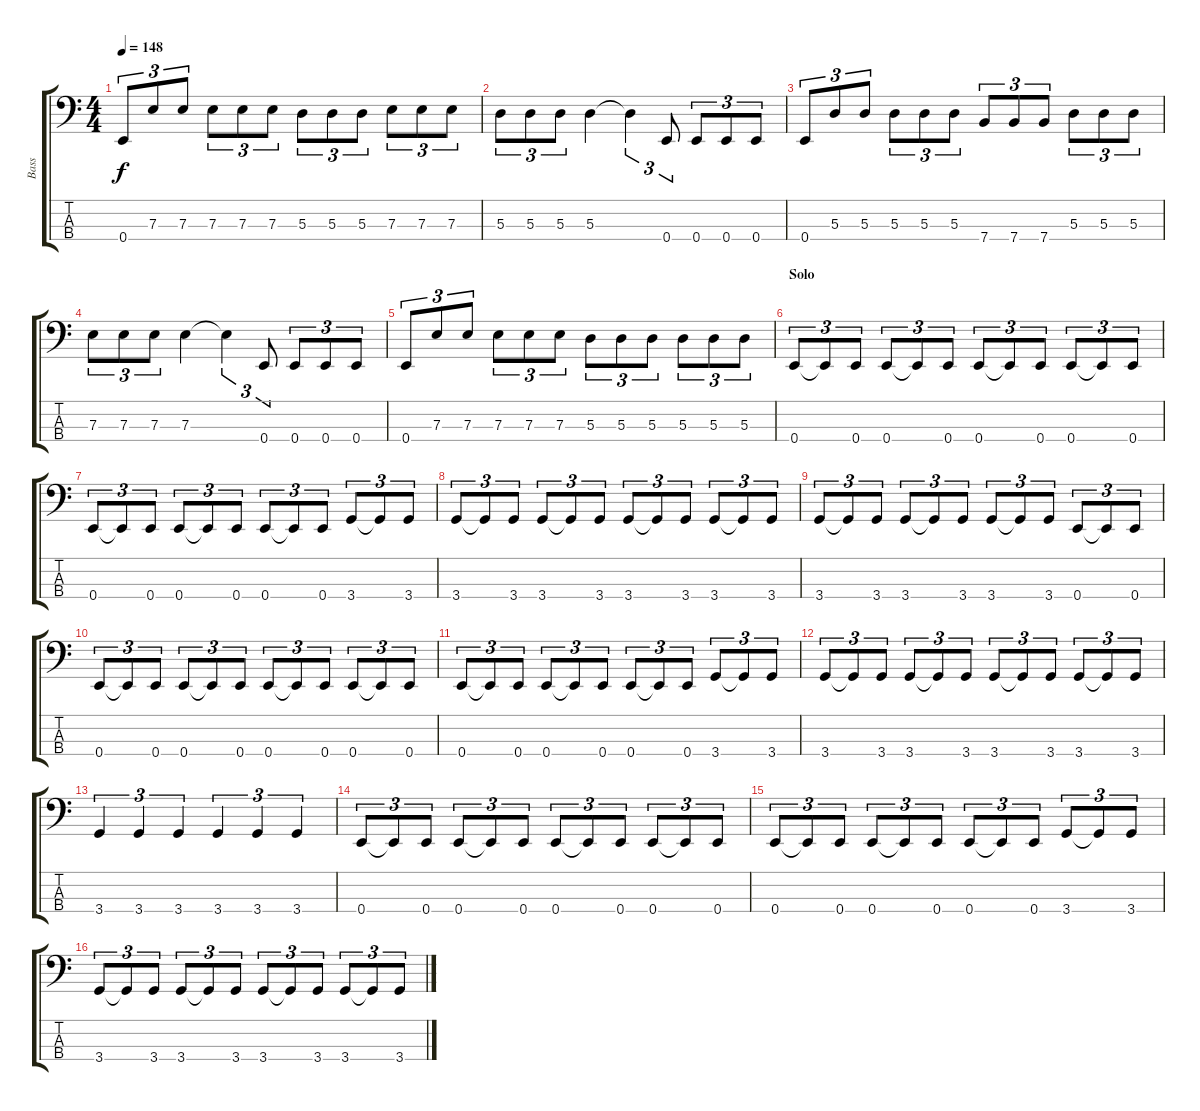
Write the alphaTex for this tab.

\track ("Bass" "Bass") {instrument electricbassfinger}
\staff {score tabs}
\tuning (G2 D2 A1 E1) {hide}
\ts (4 4)
\tempo 148
\clef f4
\ks c
0.4.8{tu (3 2) dy f} 7.3.8{tu (3 2)} 7.3.8{tu (3 2)} 7.3.8{tu (3 2)} 7.3.8{tu (3 2)} 7.3.8{tu (3 2)} 5.3.8{tu (3 2)} 5.3.8{tu (3 2)} 5.3.8{tu (3 2)} 7.3.8{tu (3 2)} 7.3.8{tu (3 2)} 7.3.8{tu (3 2)} |
5.3.8{tu (3 2)} 5.3.8{tu (3 2)} 5.3.8{tu (3 2)} 5.3.4 5.3{t}.4{tu (3 2)} 0.4.8{tu (3 2)} 0.4.8{tu (3 2)} 0.4.8{tu (3 2)} 0.4.8{tu (3 2)} |
0.4.8{tu (3 2)} 5.3.8{tu (3 2)} 5.3.8{tu (3 2)} 5.3.8{tu (3 2)} 5.3.8{tu (3 2)} 5.3.8{tu (3 2)} 7.4.8{tu (3 2)} 7.4.8{tu (3 2)} 7.4.8{tu (3 2)} 5.3.8{tu (3 2)} 5.3.8{tu (3 2)} 5.3.8{tu (3 2)} |
7.3.8{tu (3 2)} 7.3.8{tu (3 2)} 7.3.8{tu (3 2)} 7.3.4 7.3{t}.4{tu (3 2)} 0.4.8{tu (3 2)} 0.4.8{tu (3 2)} 0.4.8{tu (3 2)} 0.4.8{tu (3 2)} |
0.4.8{tu (3 2)} 7.3.8{tu (3 2)} 7.3.8{tu (3 2)} 7.3.8{tu (3 2)} 7.3.8{tu (3 2)} 7.3.8{tu (3 2)} 5.3.8{tu (3 2)} 5.3.8{tu (3 2)} 5.3.8{tu (3 2)} 5.3.8{tu (3 2)} 5.3.8{tu (3 2)} 5.3.8{tu (3 2)} |
\section ("" "Solo")
0.4.8{tu (3 2)} 0.4{t}.8{tu (3 2)} 0.4.8{tu (3 2)} 0.4.8{tu (3 2)} 0.4{t}.8{tu (3 2)} 0.4.8{tu (3 2)} 0.4.8{tu (3 2)} 0.4{t}.8{tu (3 2)} 0.4.8{tu (3 2)} 0.4.8{tu (3 2)} 0.4{t}.8{tu (3 2)} 0.4.8{tu (3 2)} |
0.4.8{tu (3 2)} 0.4{t}.8{tu (3 2)} 0.4.8{tu (3 2)} 0.4.8{tu (3 2)} 0.4{t}.8{tu (3 2)} 0.4.8{tu (3 2)} 0.4.8{tu (3 2)} 0.4{t}.8{tu (3 2)} 0.4.8{tu (3 2)} 3.4.8{tu (3 2)} 3.4{t}.8{tu (3 2)} 3.4.8{tu (3 2)} |
3.4.8{tu (3 2)} 3.4{t}.8{tu (3 2)} 3.4.8{tu (3 2)} 3.4.8{tu (3 2)} 3.4{t}.8{tu (3 2)} 3.4.8{tu (3 2)} 3.4.8{tu (3 2)} 3.4{t}.8{tu (3 2)} 3.4.8{tu (3 2)} 3.4.8{tu (3 2)} 3.4{t}.8{tu (3 2)} 3.4.8{tu (3 2)} |
3.4.8{tu (3 2)} 3.4{t}.8{tu (3 2)} 3.4.8{tu (3 2)} 3.4.8{tu (3 2)} 3.4{t}.8{tu (3 2)} 3.4.8{tu (3 2)} 3.4.8{tu (3 2)} 3.4{t}.8{tu (3 2)} 3.4.8{tu (3 2)} 0.4.8{tu (3 2)} 0.4{t}.8{tu (3 2)} 0.4.8{tu (3 2)} |
0.4.8{tu (3 2)} 0.4{t}.8{tu (3 2)} 0.4.8{tu (3 2)} 0.4.8{tu (3 2)} 0.4{t}.8{tu (3 2)} 0.4.8{tu (3 2)} 0.4.8{tu (3 2)} 0.4{t}.8{tu (3 2)} 0.4.8{tu (3 2)} 0.4.8{tu (3 2)} 0.4{t}.8{tu (3 2)} 0.4.8{tu (3 2)} |
0.4.8{tu (3 2)} 0.4{t}.8{tu (3 2)} 0.4.8{tu (3 2)} 0.4.8{tu (3 2)} 0.4{t}.8{tu (3 2)} 0.4.8{tu (3 2)} 0.4.8{tu (3 2)} 0.4{t}.8{tu (3 2)} 0.4.8{tu (3 2)} 3.4.8{tu (3 2)} 3.4{t}.8{tu (3 2)} 3.4.8{tu (3 2)} |
3.4.8{tu (3 2)} 3.4{t}.8{tu (3 2)} 3.4.8{tu (3 2)} 3.4.8{tu (3 2)} 3.4{t}.8{tu (3 2)} 3.4.8{tu (3 2)} 3.4.8{tu (3 2)} 3.4{t}.8{tu (3 2)} 3.4.8{tu (3 2)} 3.4.8{tu (3 2)} 3.4{t}.8{tu (3 2)} 3.4.8{tu (3 2)} |
3.4.4{tu (3 2)} 3.4.4{tu (3 2)} 3.4.4{tu (3 2)} 3.4.4{tu (3 2)} 3.4.4{tu (3 2)} 3.4.4{tu (3 2)} |
0.4.8{tu (3 2)} 0.4{t}.8{tu (3 2)} 0.4.8{tu (3 2)} 0.4.8{tu (3 2)} 0.4{t}.8{tu (3 2)} 0.4.8{tu (3 2)} 0.4.8{tu (3 2)} 0.4{t}.8{tu (3 2)} 0.4.8{tu (3 2)} 0.4.8{tu (3 2)} 0.4{t}.8{tu (3 2)} 0.4.8{tu (3 2)} |
0.4.8{tu (3 2)} 0.4{t}.8{tu (3 2)} 0.4.8{tu (3 2)} 0.4.8{tu (3 2)} 0.4{t}.8{tu (3 2)} 0.4.8{tu (3 2)} 0.4.8{tu (3 2)} 0.4{t}.8{tu (3 2)} 0.4.8{tu (3 2)} 3.4.8{tu (3 2)} 3.4{t}.8{tu (3 2)} 3.4.8{tu (3 2)} |
3.4.8{tu (3 2)} 3.4{t}.8{tu (3 2)} 3.4.8{tu (3 2)} 3.4.8{tu (3 2)} 3.4{t}.8{tu (3 2)} 3.4.8{tu (3 2)} 3.4.8{tu (3 2)} 3.4{t}.8{tu (3 2)} 3.4.8{tu (3 2)} 3.4.8{tu (3 2)} 3.4{t}.8{tu (3 2)} 3.4.8{tu (3 2)}
